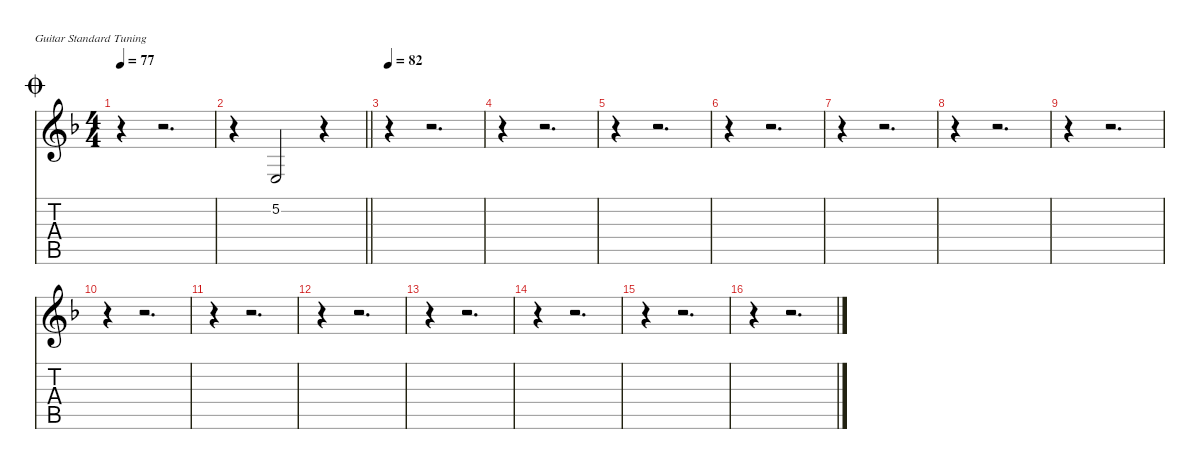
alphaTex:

\defaultSystemsLayout 4
\hideDynamics
\bracketExtendMode nobrackets
\singleTrackTrackNamePolicy hidden
\multiTrackTrackNamePolicy hidden
\firstSystemTrackNameMode fullname
\firstSystemTrackNameOrientation horizontal
\otherSystemsTrackNameOrientation horizontal
\track ("Effects" "rev.cymb.") {instrument reversecymbal}
\staff {score tabs}
\tuning (E4 B3 G3 D3 A2 E2)
\displaytranspose -12
\ts (4 4)
\jump coda
\tempo 77
\clef g2
\ks f
r.4{dy f beam Down} r.2{d beam Down} |
\barLineRight lightlight
r.4{beam Down} 5.2{acc forcenatural}.2{beam Up} r.4{beam Up} |
\tempo 82
r.4{beam Down} r.2{d beam Down} |
r.4{beam Down} r.2{d beam Down} |
r.4{beam Down} r.2{d beam Down} |
r.4{beam Down} r.2{d beam Down} |
r.4{beam Down} r.2{d beam Down} |
r.4{beam Down} r.2{d beam Down} |
r.4{beam Down} r.2{d beam Down} |
r.4{beam Down} r.2{d beam Down} |
r.4{beam Down} r.2{d beam Down} |
r.4{beam Down} r.2{d beam Down} |
r.4{beam Down} r.2{d beam Down} |
r.4{beam Down} r.2{d beam Down} |
r.4{beam Down} r.2{d beam Down} |
r.4{beam Down} r.2{d beam Down}
